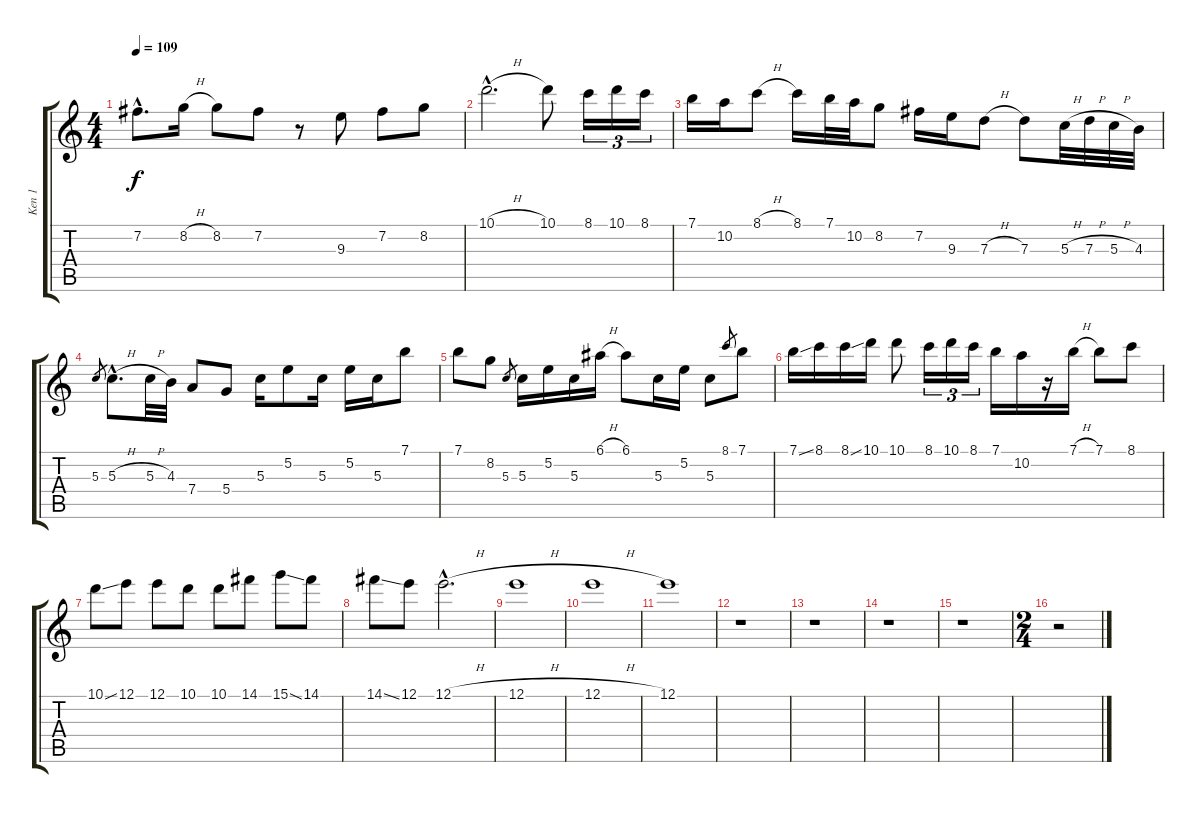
\track ("Ken 1" "Ken 1") {instrument distortionguitar}
\staff {score tabs}
\tuning (E4 B3 G3 D3 A2 E2) {hide}
\ts (4 4)
\tempo 109
\clef g2
\ks c
7.2{hac}.8{d dy f} 8.2{h}.16 8.2.8 7.2.8 r.8 9.3.8 7.2.8 8.2.8 |
10.1{h hac}.2{d} 10.1.8 8.1.16{tu (3 2)} 10.1.16{tu (3 2)} 8.1.16{tu (3 2)} |
7.1.16 10.2.16 8.1{h}.8 8.1.16 7.1.32 10.2.32 8.2.8 7.2.16 9.3.16 7.3{h}.8 7.3.8 5.3{h}.32 7.3{h}.32 5.3{h}.32 4.3.32 |
5.3.8{gr} 5.3{h hac}.8{d} 5.3{h}.32 4.3.32 7.4.8 5.4.8 5.3.16 5.2.8 5.3.16 5.2.16 5.3.16 7.1.8 |
7.1.8 8.2.8 5.3.8{gr} 5.3.16 5.2.16 5.3.16 6.1{h}.16 6.1.8 5.3.16 5.2.16 5.3.8 8.1.8{gr} 7.1.8 |
7.1{ss}.16 8.1.16 8.1{ss}.16 10.1.16 10.1.8 8.1.16{tu (3 2)} 10.1.16{tu (3 2)} 8.1.16{tu (3 2)} 7.1.16 10.2.16 r.16 7.1{h}.16 7.1.8 8.1.8 |
10.1{ss}.8 12.1.8 12.1.8 10.1.8 10.1.8 14.1.8 15.1{ss}.8 14.1.8 |
14.1{ss}.8 12.1.8 12.1{h hac}.2{d} |
12.1{h}.1 |
12.1{h}.1 |
12.1.1 |
r.1 |
r.1 |
r.1 |
r.1 |
\ts (2 4)
r.2
